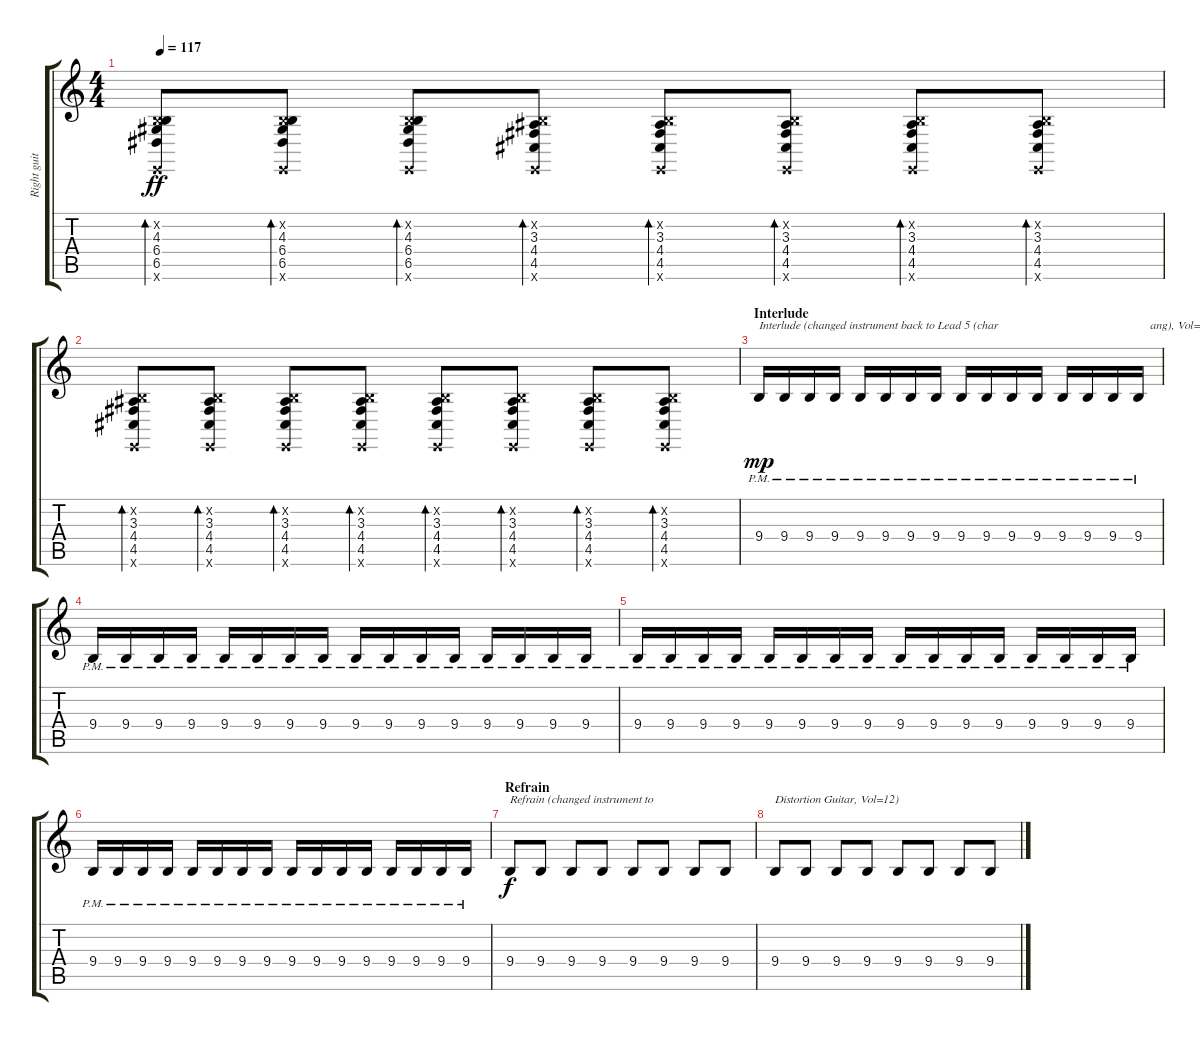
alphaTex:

\track ("Right guitar" "Right guit") {instrument lead5charang}
\staff {score tabs}
\tuning (E4 B3 G3 D3 A2 E2) {hide}
\ts (4 4)
\tempo 117
\clef g2
\ks c
(0.2{x} 4.3 6.4 6.5 0.6{x}).8{bd 30 dy ff} (0.2{x} 4.3 6.4 6.5 0.6{x}).8{bd 30} (0.2{x} 4.3 6.4 6.5 0.6{x}).8{bd 30} (0.2{x} 3.3 4.4 4.5 0.6{x}).8{bd 30} (0.2{x} 3.3 4.4 4.5 0.6{x}).8{bd 30} (0.2{x} 3.3 4.4 4.5 0.6{x}).8{bd 30} (0.2{x} 3.3 4.4 4.5 0.6{x}).8{bd 30} (0.2{x} 3.3 4.4 4.5 0.6{x}).8{bd 30} |
(0.2{x} 3.3 4.4 4.5 0.6{x}).8{bd 30} (0.2{x} 3.3 4.4 4.5 0.6{x}).8{bd 30} (0.2{x} 3.3 4.4 4.5 0.6{x}).8{bd 30} (0.2{x} 3.3 4.4 4.5 0.6{x}).8{bd 30} (0.2{x} 3.3 4.4 4.5 0.6{x}).8{bd 30} (0.2{x} 3.3 4.4 4.5 0.6{x}).8{bd 30} (0.2{x} 3.3 4.4 4.5 0.6{x}).8{bd 30} (0.2{x} 3.3 4.4 4.5 0.6{x}).8{bd 30} |
\section ("" "Interlude")
9.4{pm}.16{txt "Interlude (changed instrument back to Lead 5 (char" dy mp volume 14 instrument lead5charang} 9.4{pm}.16 9.4{pm}.16 9.4{pm}.16 9.4{pm}.16 9.4{pm}.16 9.4{pm}.16 9.4{pm}.16 9.4{pm}.16 9.4{pm}.16 9.4{pm}.16 9.4{pm}.16 9.4{pm}.16 9.4{pm}.16 9.4{pm}.16 9.4{pm}.16{txt "    ang), Vol=14)"} |
9.4{pm}.16 9.4{pm}.16 9.4{pm}.16 9.4{pm}.16 9.4{pm}.16 9.4{pm}.16 9.4{pm}.16 9.4{pm}.16 9.4{pm}.16 9.4{pm}.16 9.4{pm}.16 9.4{pm}.16 9.4{pm}.16 9.4{pm}.16 9.4{pm}.16 9.4{pm}.16 |
9.4{pm}.16 9.4{pm}.16 9.4{pm}.16 9.4{pm}.16 9.4{pm}.16 9.4{pm}.16 9.4{pm}.16 9.4{pm}.16 9.4{pm}.16 9.4{pm}.16 9.4{pm}.16 9.4{pm}.16 9.4{pm}.16 9.4{pm}.16 9.4{pm}.16 9.4{pm}.16 |
9.4{pm}.16 9.4{pm}.16 9.4{pm}.16 9.4{pm}.16 9.4{pm}.16 9.4{pm}.16 9.4{pm}.16 9.4{pm}.16 9.4{pm}.16 9.4{pm}.16 9.4{pm}.16 9.4{pm}.16 9.4{pm}.16 9.4{pm}.16 9.4{pm}.16 9.4{pm}.16 |
\section ("" "Refrain")
9.4.8{txt "Refrain (changed instrument to" dy f volume 12 instrument distortionguitar} 9.4.8 9.4.8 9.4.8 9.4.8 9.4.8 9.4.8 9.4.8 |
9.4.8{txt "Distortion Guitar, Vol=12)"} 9.4.8 9.4.8 9.4.8 9.4.8 9.4.8 9.4.8 9.4.8
